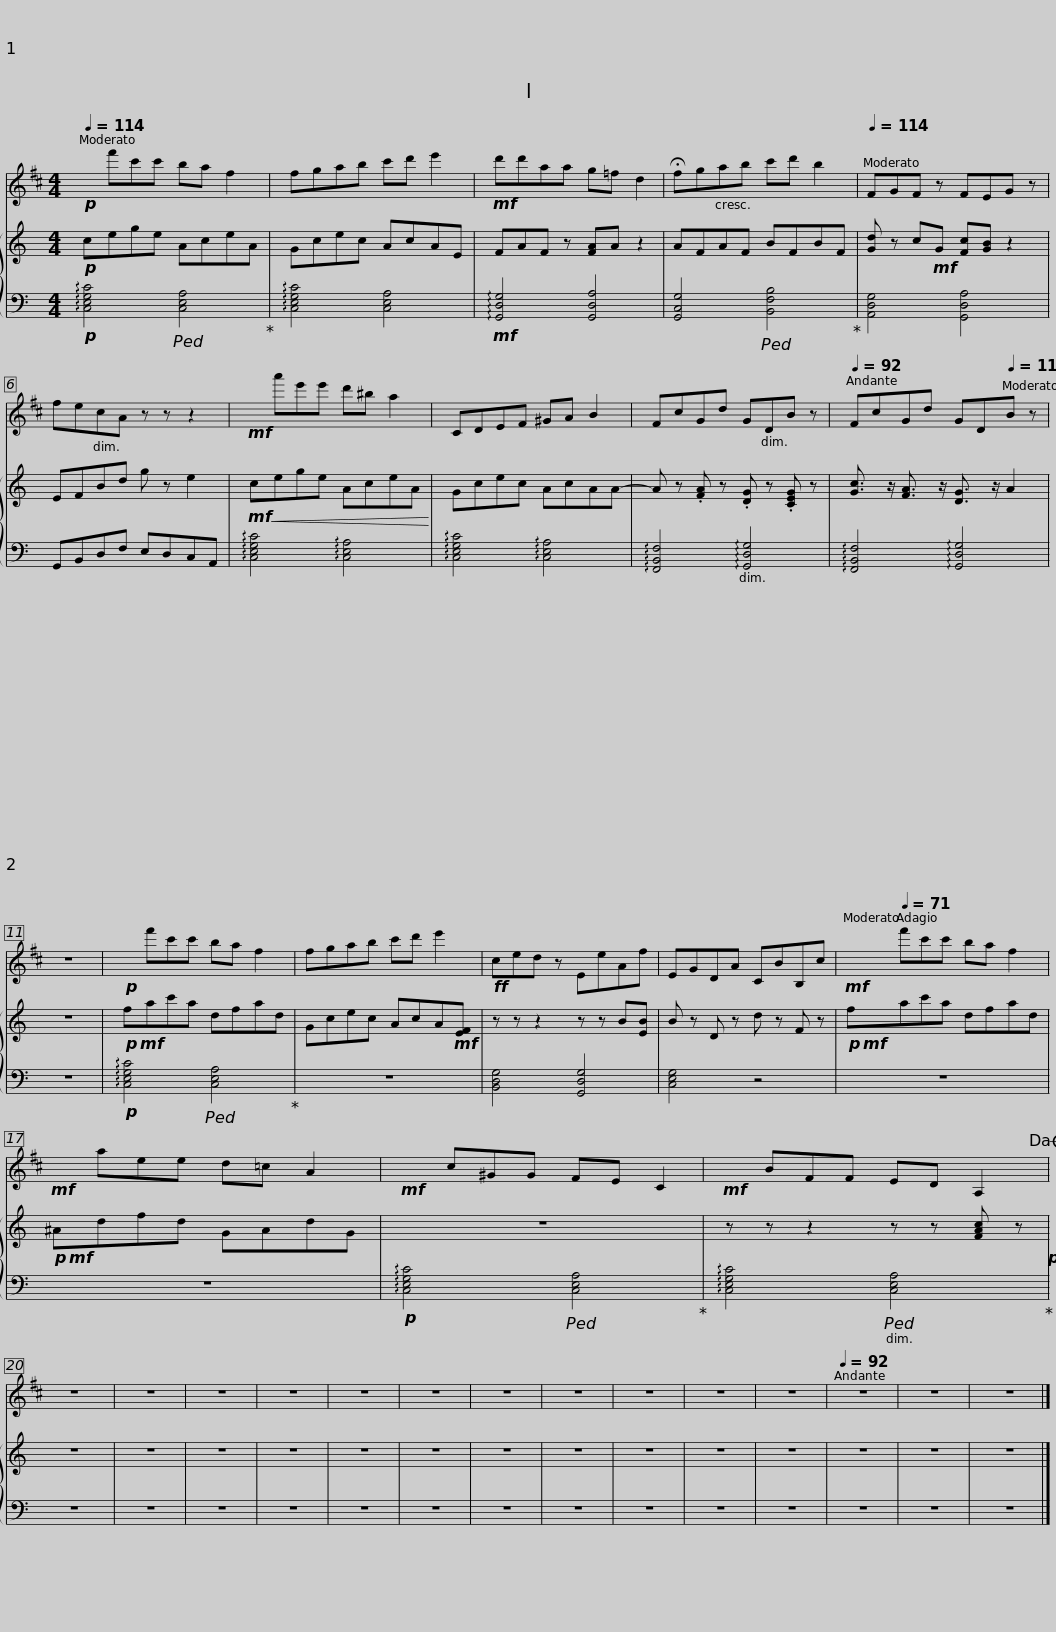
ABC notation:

X:1
%%score 1 { 2 | 3 }
L:1/8
Q:1/4=114
M:4/4
I:linebreak $
K:C
V:1 treble transpose=-2
V:2 treble
V:3 bass
V:1
[K:D]!p!xf'c'c' ba f2 | fgab c'd' e'2 |!mf! d'd'aa g=f d2 |$ !fermata!fgab c'd' b2 |[Q:1/4=114] FGF z FEG z | %5
 fecA z z z2 |!mf!xa'e'e' d'^b a2 |$ CDEF ^GA B2 | FcGd GDB z |[Q:1/4=92] FcGd GD[Q:1/4=114]B z | %10
 z8 |$!p!xf'c'c' ba f2 | fgab c'd' e'2 |!ff! ced z EeAf | EGDA CBB,c |$ %15
!mf![Q:1/4=114]x[Q:1/4=71]f'c'c' ba f2 |!mf!xaee d=c A2 |!mf!xc^GG FE C2 |!mf!xBFF ED A,2!dacoda! | z8 | %20
 z8 |$ z8 | z8 | z8 | z8 | %25
 z8 | z8 | z8 | z8 | z8 | %30
[Q:1/4=92] z8 | z8 | z8 |] %33
V:2
!p! cege AceA | Gcec AcAE | FAF z [FA]A z2 |$ AFAF BFBF | [Gd] z c!mf!G [Fc][GB] z2 | %5
 EFBd g z e2- |!mf!!<(! cege AceA!<)! |$ Gcec AcAA- | A z .[FA] z .[DG] z .[CEG] z | [Gc]3/2 z/ [FA]3/2 z/ [DG]3/2 z/ A2 | %10
 z8 |$!p!!mf! fac'a dfad | Gcec AcA!mf![EF] | z z z2 z z B[EB] | B z D z d z F z |$ %15
!p!!mf! fac'a dfad |!p!!mf! ^Adfd GAdG | z8 | z z z2 z z [FAc] z!p! | z8 | %20
 z8 |$ z8 | z8 | z8 | z8 | %25
 z8 | z8 | z8 | z8 | z8 | %30
 z8 | z8 | z8 |] %33
V:3
!p! !arpeggio![C,E,G,C]4!ped! [C,E,A,]4!ped-up! | !arpeggio![C,E,G,C]4 [C,E,A,]4 |!mf! !arpeggio![G,,D,G,]4 [G,,D,A,]4 |$ [G,,C,G,]4!ped! [B,,F,B,]4!ped-up! | [A,,D,G,]4 [G,,D,A,]4 | %5
 G,,B,,D,F, E,D,C,A,, | !arpeggio![C,E,G,C]4 !arpeggio![C,E,A,]4 |$ !arpeggio![C,E,G,C]4 !arpeggio![C,E,A,]4 | !arpeggio![F,,B,,F,]4 !arpeggio![G,,D,G,]4 | !arpeggio![F,,B,,F,]4 !arpeggio![G,,D,G,]4 | %10
 z8 |$!p! !arpeggio![C,E,G,C]4!ped! [C,E,A,]4!ped-up! | z8 | [B,,D,G,]4 [G,,D,G,]4 | [C,E,G,]4 z4 |$ %15
 z8 | z8 |!p! !arpeggio![C,E,G,C]4!ped! [C,E,A,]4!ped-up! | !arpeggio![C,E,G,C]4!ped! [C,E,A,]4!ped-up! | z8 | %20
 z8 |$ z8 | z8 | z8 | z8 | %25
 z8 | z8 | z8 | z8 | z8 | %30
 z8 | z8 | z8 |] %33
